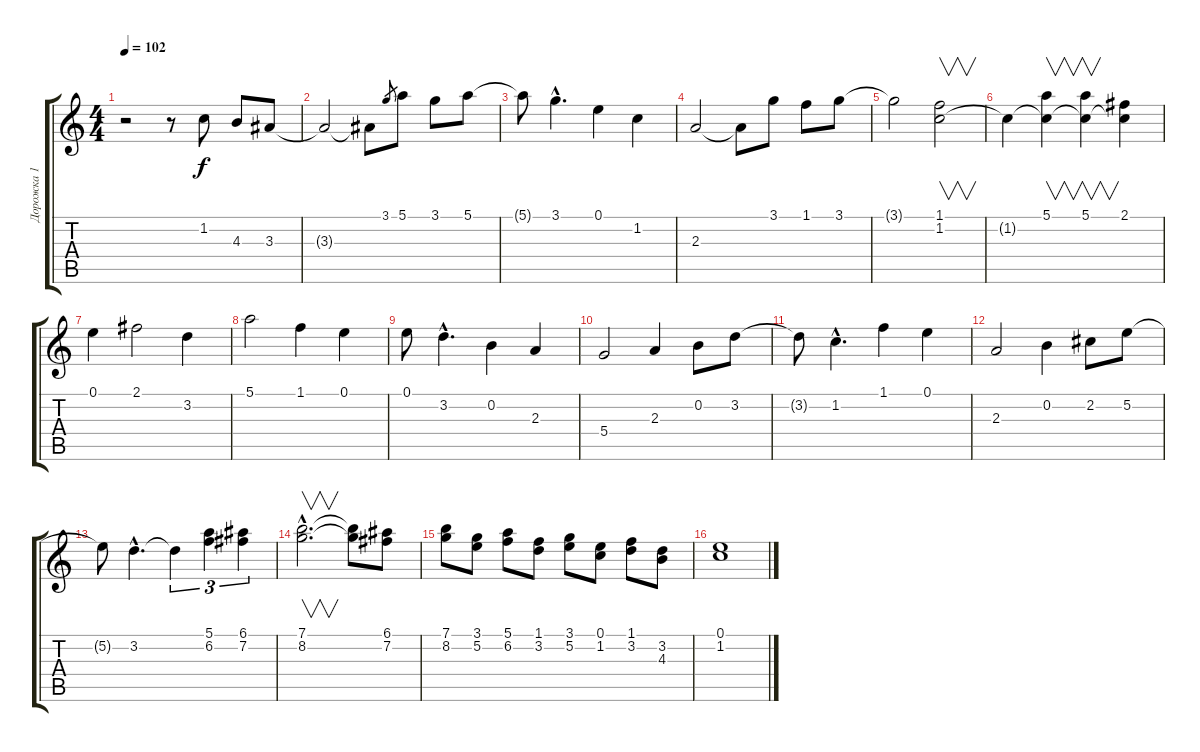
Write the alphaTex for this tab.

\track ("Дорожка 1" "Дорожка 1") {instrument acousticguitarsteel}
\staff {score tabs}
\tuning (E4 B3 G3 D3 A2 E2) {hide}
\ts (4 4)
\tempo 102
\clef g2
\ks c
r.2{dy f} r.8 1.2.8 4.3.8 3.3.8 |
3.3{t}.2 3.3{t}.8 3.1.8{gr} 5.1.8 3.1.8 5.1.8 |
5.1{t}.8 3.1{hac}.4{d} 0.1.4 1.2.4 |
2.3.2 2.3{t}.8 3.1.8 1.1.8 3.1.8 |
3.1{t}.2 (1.1 1.2).2{v} |
1.2{t}.4 (5.1 1.2{t}).4{v} (5.1 1.2{t}).4{v} (2.1 1.2{t}).4 |
0.1.4 2.1.2 3.2.4 |
5.1.2 1.1.4 0.1.4 |
0.1.8 3.2{hac}.4{d} 0.2.4 2.3.4 |
5.4.2 2.3.4 0.2.8 3.2.8 |
3.2{t}.8 1.2{hac}.4{d} 1.1.4 0.1.4 |
2.3.2 0.2.4 2.2.8 5.2.8 |
5.2{t}.8 3.2{hac}.4{d} 3.2{t}.4{tu (3 2)} (5.1 6.2).4{tu (3 2)} (6.1 7.2).4{tu (3 2)} |
(7.1{hac} 8.2{hac}).2{v d} (7.1{t} 8.2{t}).8 (6.1 7.2).8 |
(7.1 8.2).8 (3.1 5.2).8 (5.1 6.2).8 (1.1 3.2).8 (3.1 5.2).8 (0.1 1.2).8 (1.1 3.2).8 (3.2 4.3).8 |
(0.1 1.2).1
